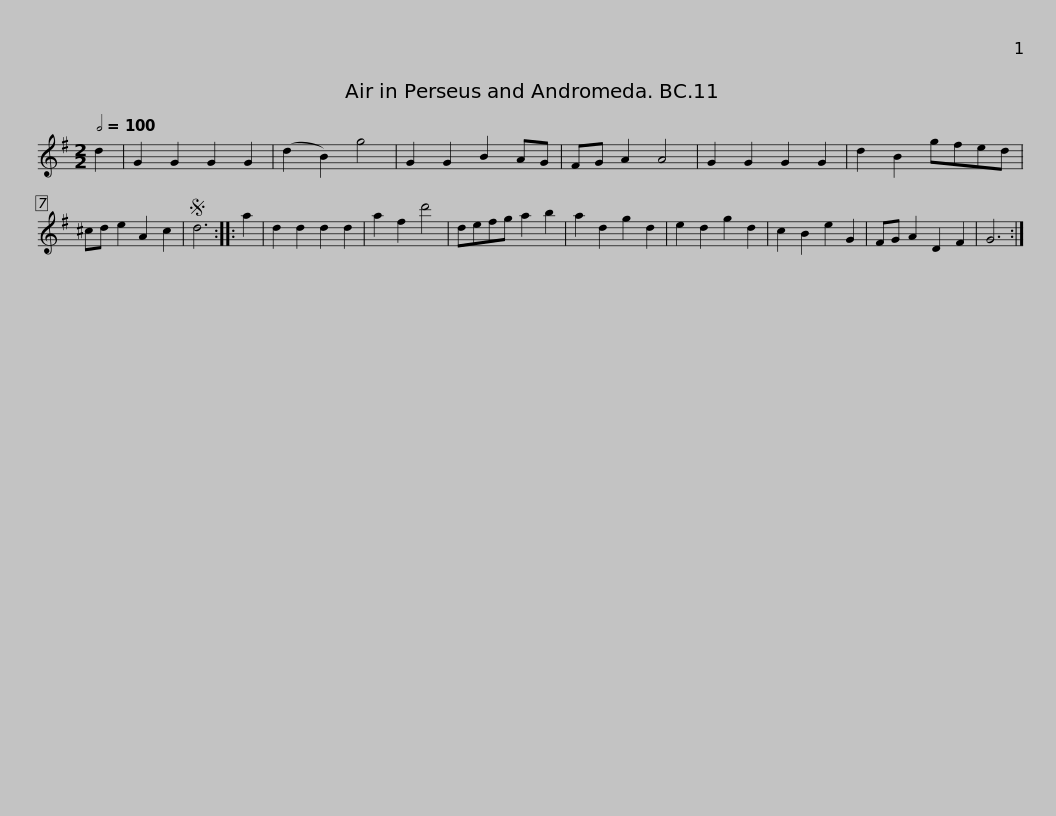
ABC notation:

X:1
L:1/8
Q:1/2=100
M:2/2
I:linebreak $
K:G
V:1 treble
V:1
 d2 | G2 G2 G2 G2 | (d2 B2) g4 | G2 G2 B2 AG | FG A2 A4 |$ %5
 G2 G2 G2 G2 | d2 B2 gfed | ^cd e2 A2 c2 |S d6 ::$ a2 | %10
 d2 d2 d2 d2 | a2 f2 d'4 | defg a2 b2 | a2 d2 g2 d2 |$ e2 d2 g2 d2 | %15
 c2 B2 e2 G2 | FG A2 D2 F2 | G6 :| %18
